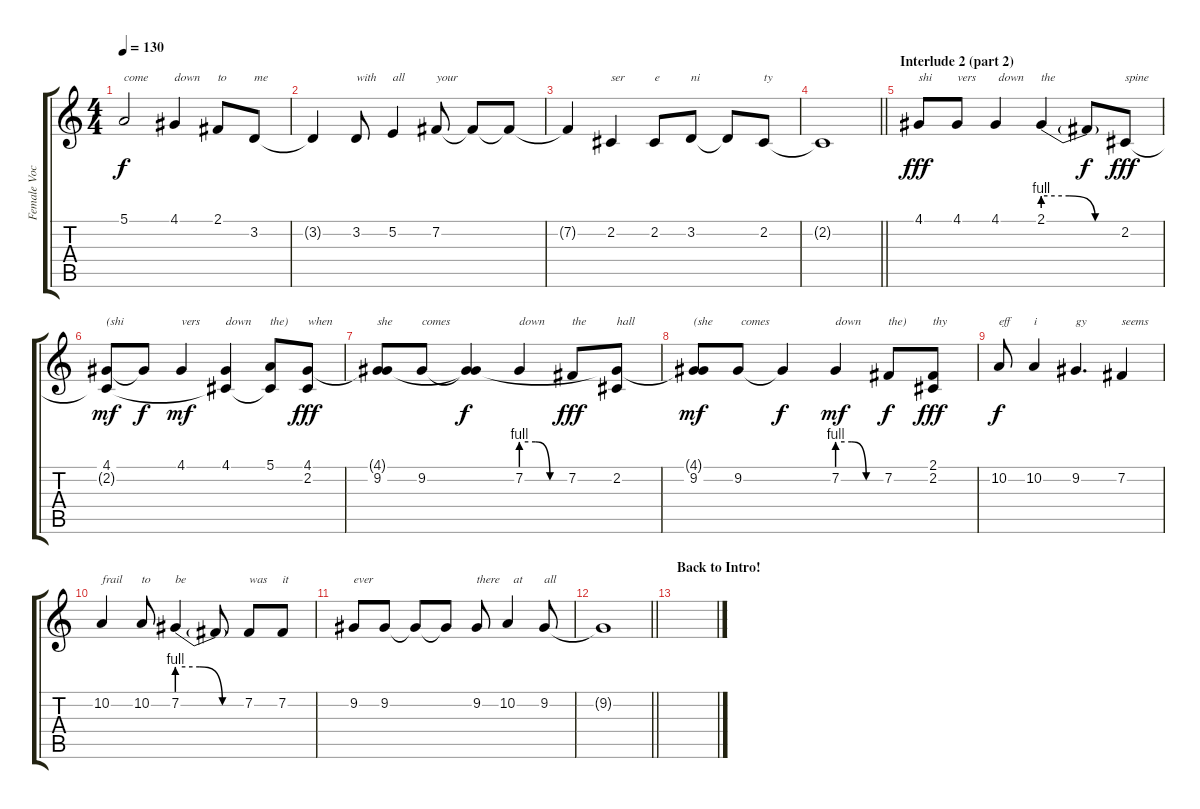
\track ("Female Vocals and Choir" "Female Voc") {instrument lead6voice}
\staff {score tabs}
\tuning (E4 B3 G3 D3 A2 E2) {hide}
\ts (4 4)
\tempo 130
\clef g2
\ks c
5.1.2{txt "come" dy f} 4.1.4{txt "down"} 2.1.8{txt "to"} 3.2.8{txt "me"} |
3.2{t}.4 3.2.8{txt "with"} 5.2.4{txt "all "} 7.2.8{txt "your"} 7.2{t}.8 7.2{t}.8 |
7.2{t}.4 2.2.4{txt "ser"} 2.2.8{txt "e"} 3.2.8{txt "ni"} 3.2{t}.8 2.2.8{txt "ty"} |
\barLineRight lightlight
2.2{t}.1 |
\section ("" "Interlude 2 (part 2)")
4.1.8{txt "shi" dy fff} 4.1.8{txt "vers"} 4.1.4{txt " down"} 2.1{be (custom 0 4 20 4 40 0 60 0)}.4{txt "the"} 2.1{t}.8{dy f} 2.2.8{txt "spine" dy fff} |
(4.1 2.2{t}).8{txt "(shi" dy mf} 4.1{t}.8{dy f} 4.1.4{txt "vers" dy mf} (4.1 2.2{t}).4{txt "down"} (5.1 2.2{t}).8{txt "the)"} (4.1 2.2).8{txt "when " dy fff} |
(4.1{t} 9.2).8{txt "she"} 9.2.8{txt "comes"} (4.1{t} 9.2{t}).4{dy f} 7.2{be (custom 0 4 20 4 40 0 60 0)}.4{txt "down"} 7.2.8{txt "the" dy fff} (4.1{t} 2.2).8{txt "hall"} |
(4.1{t} 9.2).8{txt "(she" dy mf} 9.2.8{txt " comes"} 9.2{t}.4{dy f} 7.2{be (custom 0 4 20 4 40 0 60 0)}.4{txt "down" dy mf} 7.2.8{txt "the)" dy f} (2.1 2.2).8{txt "thy" dy fff} |
10.2.8{txt "eff" dy f} 10.2.4{txt "i"} 9.2.4{d txt "gy"} 7.2.4{txt "seems"} |
10.2.4{txt "frail"} 10.2.8{txt "to "} 7.2{be (custom 0 4 20 4 40 0 60 0)}.4{txt "be"} 7.2{t}.8 7.2.8{txt "was"} 7.2.8{txt "it"} |
9.2.8{txt "ever"} 9.2.8 9.2{t}.8 9.2{t}.8 9.2.8{txt "there"} 10.2.4{txt "  at"} 9.2.8{txt "all"} |
\barLineRight lightlight
9.2{t}.1 |
\section ("" "Back to Intro!")
